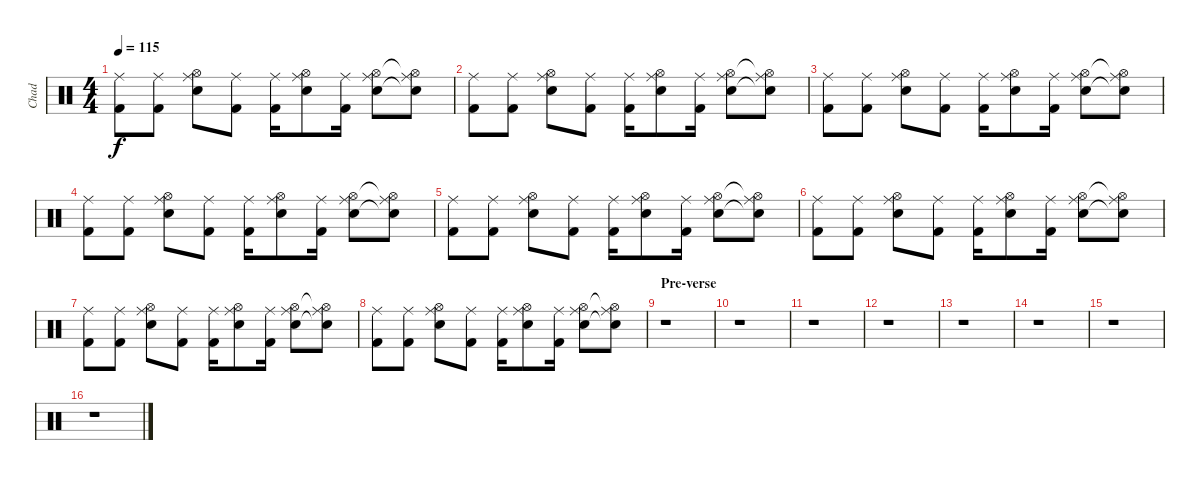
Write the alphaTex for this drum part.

\track ("Chad" "Chad") {instrument percussion}
\staff {score}
\articulation defaults
\ts (4 4)
\tempo 115
\clef neutral
\ks c
("Ride (middle)" "Kick (hit) 2").8{dy f} ("Ride (middle)" "Kick (hit) 2").8 ("Ride (middle)" "Hi-Hat (open)" "Snare (hit) 2").8 ("Ride (middle)" "Kick (hit) 2").8 ("Ride (middle)" "Kick (hit) 2").16 ("Ride (middle)" "Hi-Hat (open)" "Snare (hit) 2").8 ("Ride (middle)" "Kick (hit) 2").16 ("Ride (middle)" "Hi-Hat (open)" "Snare (hit) 2").8 ("Ride (middle)" "Hi-Hat (open)"{t} "Snare (hit) 2"{t}).8 |
("Ride (middle)" "Kick (hit) 2").8 ("Ride (middle)" "Kick (hit) 2").8 ("Ride (middle)" "Hi-Hat (open)" "Snare (hit) 2").8 ("Ride (middle)" "Kick (hit) 2").8 ("Ride (middle)" "Kick (hit) 2").16 ("Ride (middle)" "Hi-Hat (open)" "Snare (hit) 2").8 ("Ride (middle)" "Kick (hit) 2").16 ("Ride (middle)" "Hi-Hat (open)" "Snare (hit) 2").8 ("Ride (middle)" "Hi-Hat (open)"{t} "Snare (hit) 2"{t}).8 |
("Ride (middle)" "Kick (hit) 2").8 ("Ride (middle)" "Kick (hit) 2").8 ("Ride (middle)" "Hi-Hat (open)" "Snare (hit) 2").8 ("Ride (middle)" "Kick (hit) 2").8 ("Ride (middle)" "Kick (hit) 2").16 ("Ride (middle)" "Hi-Hat (open)" "Snare (hit) 2").8 ("Ride (middle)" "Kick (hit) 2").16 ("Ride (middle)" "Hi-Hat (open)" "Snare (hit) 2").8 ("Ride (middle)" "Hi-Hat (open)"{t} "Snare (hit) 2"{t}).8 |
("Ride (middle)" "Kick (hit) 2").8 ("Ride (middle)" "Kick (hit) 2").8 ("Ride (middle)" "Hi-Hat (open)" "Snare (hit) 2").8 ("Ride (middle)" "Kick (hit) 2").8 ("Ride (middle)" "Kick (hit) 2").16 ("Ride (middle)" "Hi-Hat (open)" "Snare (hit) 2").8 ("Ride (middle)" "Kick (hit) 2").16 ("Ride (middle)" "Hi-Hat (open)" "Snare (hit) 2").8 ("Ride (middle)" "Hi-Hat (open)"{t} "Snare (hit) 2"{t}).8 |
("Ride (middle)" "Kick (hit) 2").8 ("Ride (middle)" "Kick (hit) 2").8 ("Ride (middle)" "Hi-Hat (open)" "Snare (hit) 2").8 ("Ride (middle)" "Kick (hit) 2").8 ("Ride (middle)" "Kick (hit) 2").16 ("Ride (middle)" "Hi-Hat (open)" "Snare (hit) 2").8 ("Ride (middle)" "Kick (hit) 2").16 ("Ride (middle)" "Hi-Hat (open)" "Snare (hit) 2").8 ("Ride (middle)" "Hi-Hat (open)"{t} "Snare (hit) 2"{t}).8 |
("Ride (middle)" "Kick (hit) 2").8 ("Ride (middle)" "Kick (hit) 2").8 ("Ride (middle)" "Hi-Hat (open)" "Snare (hit) 2").8 ("Ride (middle)" "Kick (hit) 2").8 ("Ride (middle)" "Kick (hit) 2").16 ("Ride (middle)" "Hi-Hat (open)" "Snare (hit) 2").8 ("Ride (middle)" "Kick (hit) 2").16 ("Ride (middle)" "Hi-Hat (open)" "Snare (hit) 2").8 ("Ride (middle)" "Hi-Hat (open)"{t} "Snare (hit) 2"{t}).8 |
("Ride (middle)" "Kick (hit) 2").8 ("Ride (middle)" "Kick (hit) 2").8 ("Ride (middle)" "Hi-Hat (open)" "Snare (hit) 2").8 ("Ride (middle)" "Kick (hit) 2").8 ("Ride (middle)" "Kick (hit) 2").16 ("Ride (middle)" "Hi-Hat (open)" "Snare (hit) 2").8 ("Ride (middle)" "Kick (hit) 2").16 ("Ride (middle)" "Hi-Hat (open)" "Snare (hit) 2").8 ("Ride (middle)" "Hi-Hat (open)"{t} "Snare (hit) 2"{t}).8 |
("Ride (middle)" "Kick (hit) 2").8 ("Ride (middle)" "Kick (hit) 2").8 ("Ride (middle)" "Hi-Hat (open)" "Snare (hit) 2").8 ("Ride (middle)" "Kick (hit) 2").8 ("Ride (middle)" "Kick (hit) 2").16 ("Ride (middle)" "Hi-Hat (open)" "Snare (hit) 2").8 ("Ride (middle)" "Kick (hit) 2").16 ("Ride (middle)" "Hi-Hat (open)" "Snare (hit) 2").8 ("Ride (middle)" "Hi-Hat (open)"{t} "Snare (hit) 2"{t}).8 |
\section ("" "Pre-verse")
r.1 |
r.1 |
r.1 |
r.1 |
r.1 |
r.1 |
r.1 |
r.1
